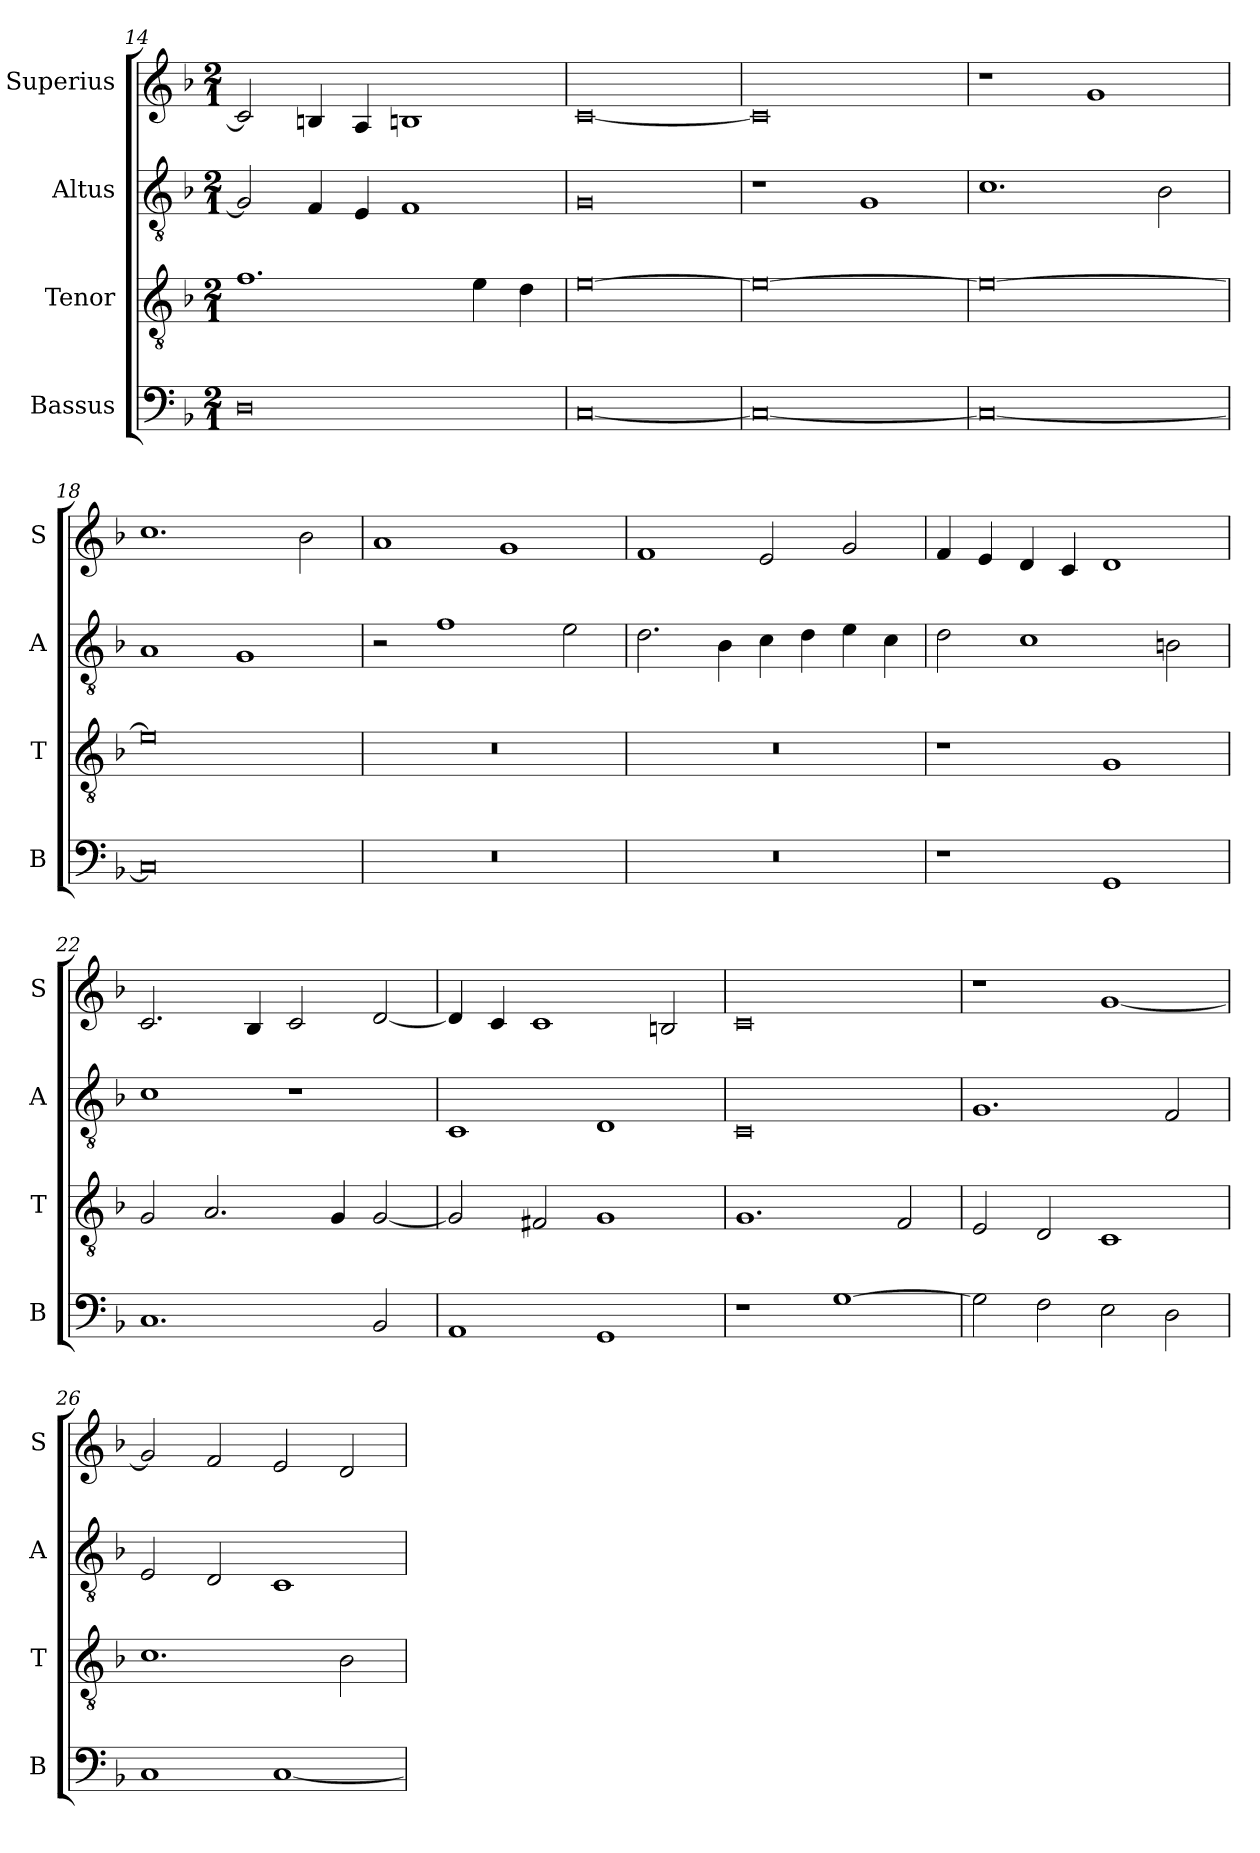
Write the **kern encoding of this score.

**kern	**kern	**kern	**kern
*part4	*part3	*part2	*part1
*staff4	*staff3	*staff2	*staff1
*I"Bassus	*I"Tenor	*I"Altus	*I"Superius
*I'B	*I'T	*I'A	*I'S
*clefF4	*clefGv2	*clefGv2	*clefG2
*k[b-]	*k[b-]	*k[b-]	*k[b-]
*F:	*F:	*F:	*F:
*M2/1	*M2/1	*M2/1	*M2/1
=14	=14	=14	=14
0D	1.f	2G]	2c]
.	.	4F	4Bn
.	.	4E	4A
.	.	1F	1Bn
.	4e	.	.
.	4d	.	.
=15	=15	=15	=15
[0C	[0e	0G	[0c
=16	=16	=16	=16
0C_	0e_	1r	0c]
.	.	1G	.
=17	=17	=17	=17
0C_	0e_	1.c	1r
.	.	.	1g
.	.	2B-	.
=18	=18	=18	=18
0C]	0e]	1A	1.cc
.	.	1G	.
.	.	.	2b-
=19	=19	=19	=19
0r	0r	2r	1a
.	.	1f	.
.	.	.	1g
.	.	2e	.
=20	=20	=20	=20
0r	0r	2.d	1f
.	.	4B-	.
.	.	4c	2e
.	.	4d	.
.	.	4e	2g
.	.	4c	.
=21	=21	=21	=21
1r	1r	2d	4f
.	.	.	4e
.	.	1c	4d
.	.	.	4c
1GG	1G	.	1d
.	.	2Bn	.
=22	=22	=22	=22
1.C	2G	1c	2.c
.	2.A	.	.
.	.	.	4B-
.	.	1r	2c
.	4G	.	.
2BB-	[2G	.	[2d
=23	=23	=23	=23
1AA	2G]	1C	4d]
.	.	.	4c
.	2F#X	.	1c
1GG	1G	1D	.
.	.	.	2Bn
=24	=24	=24	=24
1r	1.G	0C	0c
[1G	.	.	.
.	2F	.	.
=25	=25	=25	=25
2G]	2E	1.G	1r
2F	2D	.	.
2E	1C	.	[1g
2D	.	2F	.
=26	=26	=26	=26
1C	1.c	2E	2g]
.	.	2D	2f
[1C	.	1C	2e
.	2B-	.	2d
=	=	=	=
*-	*-	*-	*-
